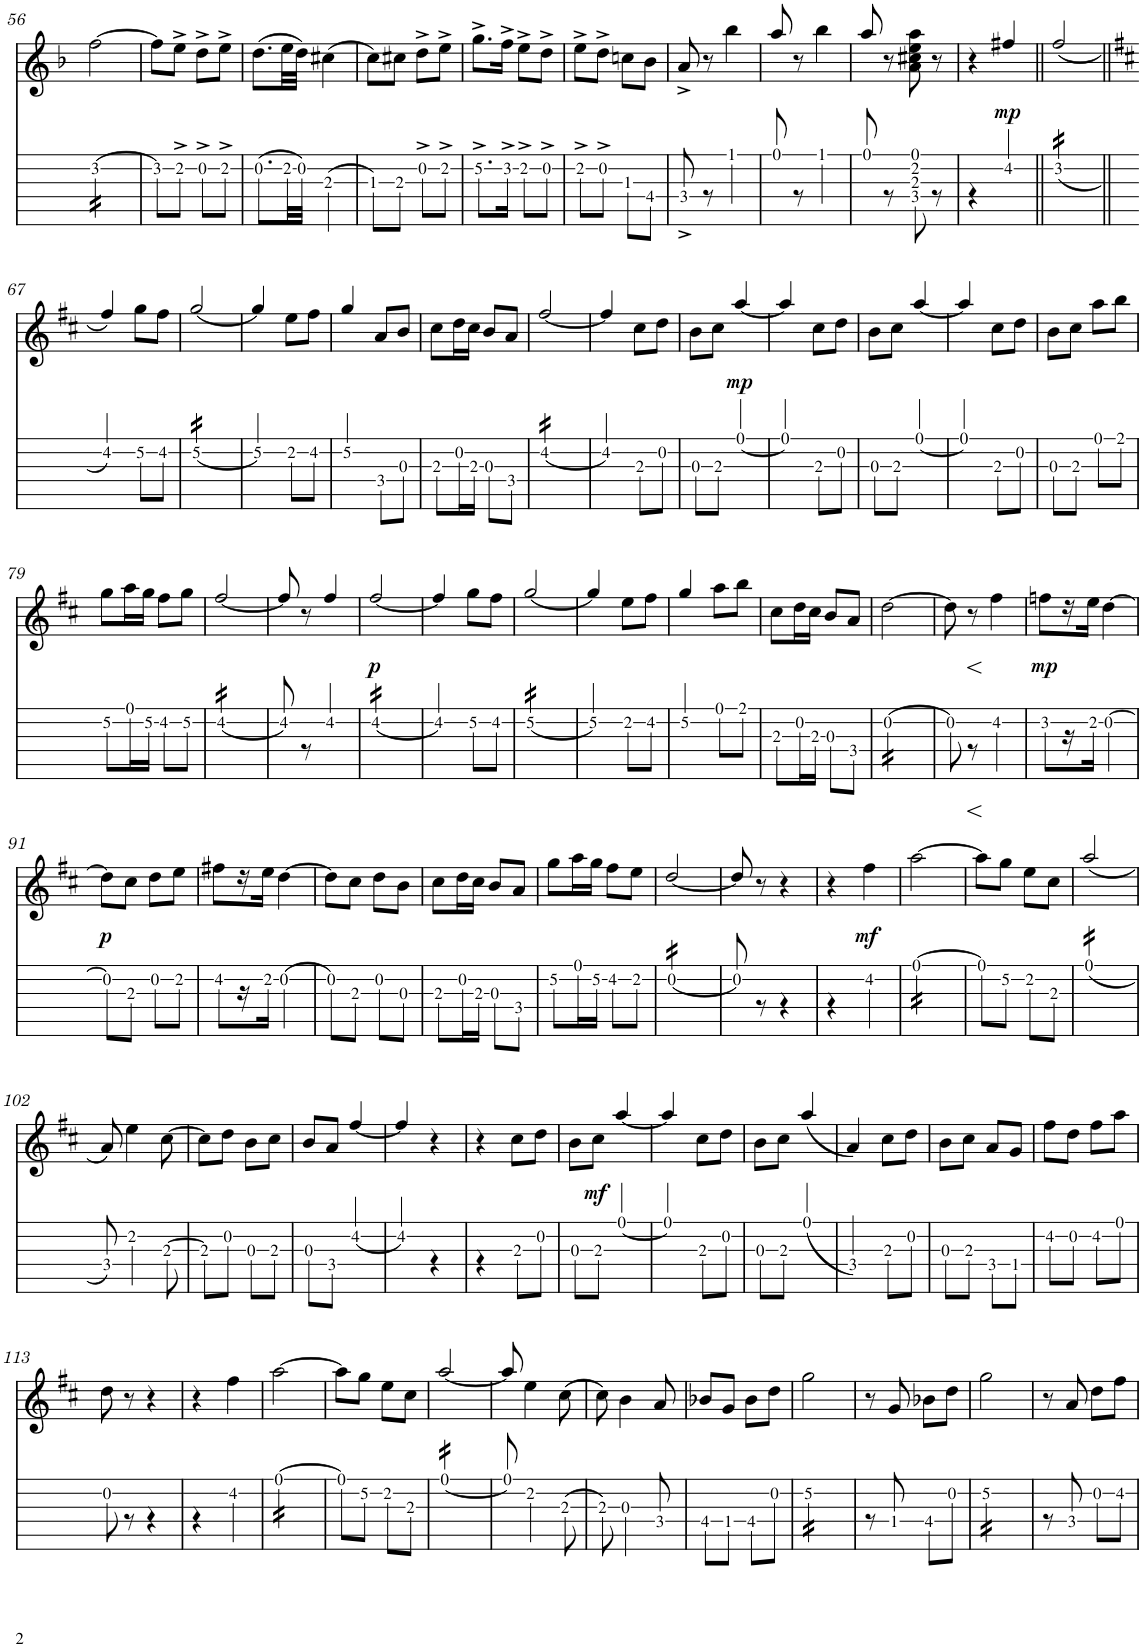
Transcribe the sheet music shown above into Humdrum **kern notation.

**kern	**kern	**dynam
*part1	*part1	*part1
*staff2	*staff1	*staff1/2
*I"Llaüt	*	*
*I'Lt.	*	*
!!LO:PB:g=z
*clefG2	*clefG2	*
*k[b-]	*k[b-]	*
*M2/4	*M2/4	*
=56	=56	=56
[>2ff\	[>2ff\	.
=57	=57	=57
8ff\L]	8ff\L]	.
8ee^\J	8ee^\J	.
8dd^\L	8dd^\L	.
8ee^\J	8ee^\J	.
=58	=58	=58
8.dd\L	(>8.dd\L	.
32ee\LL	32ee\LL	.
32dd\JJJ	32dd\JJJ)	.
4cc#X\	(>4cc#X\	.
=59	=59	=59
8cc\L	8cc\L)	.
8cc#X\J	8cc#X\J	.
8dd^\L	8dd^\L	.
8ee^\J	8ee^\J	.
=60	=60	=60
8.gg^\L	8.gg^\L	.
16ff^\Jk	16ff^\Jk	.
8ee^\L	8ee^\L	.
8dd^\J	8dd^\J	.
=61	=61	=61
8ee^\L	8ee^\L	.
8dd^\J	8dd^\J	.
8ccn\L	8ccn\L	.
8b-\J	8b-\J	.
=62	=62	=62
8a^/	8a^/	.
8r	8r	.
4bb-\	4bb-\	.
=63	=63	=63
8aa/	8aa/	.
8r	8r	.
4bb-\	4bb-\	.
=64	=64	=64
8aa/	8aa/	.
8r	8r	.
8a\ 8cc#X\ 8ee\ 8aa\	8a\ 8cc#X\ 8ee\ 8aa\	.
8r	8r	.
=65	=65	=65
4r	4r	.
!	!	!LO:DY:b
4ff#X/	4ff#X/	mp
=66||	=66||	=66||
2ff/	(<2ff/	.
!!LO:LB:g=z
=67||	=67||	=67||
*k[f#c#]	*k[f#c#]	*
4ff#/	4ff#/)	.
8gg\L	8gg\L	.
8ff#\J	8ff#\J	.
=68	=68	=68
[<2gg/	[<2gg/	.
=69	=69	=69
4gg/]	4gg/]	.
8ee\L	8ee\L	.
8ff#\J	8ff#\J	.
=70	=70	=70
4gg/	4gg/	.
8a\L	8a/L	.
8b\J	8b/J	.
=71	=71	=71
8cc#\L	8cc#\L	.
16dd\L	16dd\L	.
16cc#\JJ	16cc#\JJ	.
8b\L	8b/L	.
8a\J	8a/J	.
=72	=72	=72
[<2ff#/	[<2ff#/	.
=73	=73	=73
4ff#/]	4ff#/]	.
8cc#\L	8cc#\L	.
8dd\J	8dd\J	.
=74	=74	=74
8b\L	8b\L	.
8cc#\J	8cc#\J	.
!	!	!LO:DY:b
[<4aa/	[<4aa/	mp
=75	=75	=75
4aa/]	4aa/]	.
8cc#\L	8cc#\L	.
8dd\J	8dd\J	.
=76	=76	=76
8b\L	8b\L	.
8cc#\J	8cc#\J	.
[<4aa/	[<4aa/	.
=77	=77	=77
4aa/]	4aa/]	.
8cc#\L	8cc#\L	.
8dd\J	8dd\J	.
=78	=78	=78
8b\L	8b\L	.
8cc#\J	8cc#\J	.
8aa\L	8aa\L	.
8bb\J	8bb\J	.
!!LO:LB:g=z
=79	=79	=79
8gg\L	8gg\L	.
16aa\L	16aa\L	.
16gg\JJ	16gg\JJ	.
8ff#\L	8ff#\L	.
8gg\J	8gg\J	.
=80	=80	=80
[<2ff#/	[<2ff#/	.
=81	=81	=81
8ff#/]	8ff#/]	.
8r	8r	.
4ff#/	4ff#/	.
=82	=82	=82
!	!	!LO:DY:b
[<2ff#/	[<2ff#/	p
=83	=83	=83
4ff#/]	4ff#/]	.
8gg\L	8gg\L	.
8ff#\J	8ff#\J	.
=84	=84	=84
[2gg/	[2gg/	.
=85	=85	=85
4gg/]	4gg/]	.
8ee\L	8ee\L	.
8ff#\J	8ff#\J	.
=86	=86	=86
4gg/	4gg/	.
8aa\L	8aa\L	.
8bb\J	8bb\J	.
=87	=87	=87
8cc#\L	8cc#\L	.
16dd\L	16dd\L	.
16cc#\JJ	16cc#\JJ	.
8b\L	8b/L	.
8a\J	8a/J	.
=88	=88	=88
[>2dd\	[>2dd\	.
=89	=89	=89
8dd\]	8dd\]	.
!	!	!LO:HP:b
8r	8r	<
4ff#\	4ff#\	[
=90	=90	=90
!	!	!LO:DY:b
8ffn\L	8ffn\L	mp
16r	16r	.
16ee\JJ	16ee\JJ	.
[>4dd\	[>4dd\	.
!!LO:LB:g=z
=91	=91	=91
!	!	!LO:DY:b
8dd\L]	8dd\L]	p
8cc#\J	8cc#\J	.
8dd\L	8dd\L	.
8ee\J	8ee\J	.
=92	=92	=92
8ff#X\L	8ff#X\L	.
16r	16r	.
16ee\JJ	16ee\JJ	.
[4dd\	[4dd\	.
=93	=93	=93
8dd\L]	8dd\L]	.
8cc#\J	8cc#\J	.
8dd\L	8dd\L	.
8b\J	8b\J	.
=94	=94	=94
8cc#\L	8cc#\L	.
16dd\L	16dd\L	.
16cc#\JJ	16cc#\JJ	.
8b\L	8b/L	.
8a\J	8a/J	.
=95	=95	=95
8gg\L	8gg\L	.
16aa\L	16aa\L	.
16gg\JJ	16gg\JJ	.
8ff#\L	8ff#\L	.
8ee\J	8ee\J	.
=96	=96	=96
[<2dd/	[<2dd/	.
=97	=97	=97
8dd/]	8dd/]	.
8r	8r	.
4r	4r	.
=98	=98	=98
4r	4r	.
!	!	!LO:DY:b
4ff#\	4ff#\	mf
=99	=99	=99
[>2aa\	[>2aa\	.
=100	=100	=100
8aa\L]	8aa\L]	.
8gg\J	8gg\J	.
8ee\L	8ee\L	.
8cc#\J	8cc#\J	.
=101	=101	=101
2aa/	(<2aa/	.
!!LO:LB:g=z
=102	=102	=102
8a/	8a/)	.
4ee\	4ee\	.
[>8cc#\	[>8cc#\	.
=103	=103	=103
8cc#\L]	8cc#\L]	.
8dd\J	8dd\J	.
8b\L	8b\L	.
8cc#\J	8cc#\J	.
=104	=104	=104
8b\L	8b/L	.
8a\J	8a/J	.
[<4ff#/	[<4ff#/	.
=105	=105	=105
4ff#/]	4ff#/]	.
4r	4r	.
=106	=106	=106
4r	4r	.
8cc#\L	8cc#\L	.
8dd\J	8dd\J	.
=107	=107	=107
8b\L	8b\L	.
!	!	!LO:DY:b
8cc#\J	8cc#\J	mf
[<4aa/	[<4aa/	.
=108	=108	=108
4aa/]	4aa/]	.
8cc#\L	8cc#\L	.
8dd\J	8dd\J	.
=109	=109	=109
8b\L	8b\L	.
8cc#\J	8cc#\J	.
4aa/	(<4aa/	.
=110	=110	=110
4a/	4a/)	.
8cc#\L	8cc#\L	.
8dd\J	8dd\J	.
=111	=111	=111
8b\L	8b\L	.
8cc#\J	8cc#\J	.
8a\L	8a/L	.
8g\J	8g/J	.
=112	=112	=112
8ff#\L	8ff#\L	.
8dd\J	8dd\J	.
8ff#\L	8ff#\L	.
8aa\J	8aa\J	.
!!LO:LB:g=z
=113	=113	=113
8dd\	8dd\	.
8r	8r	.
4r	4r	.
=114	=114	=114
4r	4r	.
4ff#\	4ff#\	.
=115	=115	=115
[>2aa\	[>2aa\	.
=116	=116	=116
8aa\L]	8aa\L]	.
8gg\J	8gg\J	.
8ee\L	8ee\L	.
8cc#\J	8cc#\J	.
=117	=117	=117
[<2aa/	[<2aa/	.
=118	=118	=118
8aa/]	8aa/]	.
4ee\	4ee\	.
8cc#\	(>8cc#\	.
=119	=119	=119
8cc#\	8cc#\)	.
4b\	4b\	.
8a/	8a/	.
=120	=120	=120
8b-X\L	8b-X/L	.
8g\J	8g/J	.
8b-\L	8b-\L	.
8dd\J	8dd\J	.
=121	=121	=121
2gg\	2gg\	.
=122	=122	=122
8r	8r	.
8g/	8g/	.
8b-X\L	8b-X\L	.
8dd\J	8dd\J	.
=123	=123	=123
2gg\	2gg\	.
=124	=124	=124
8r	8r	.
8a/	8a/	.
8dd\L	8dd\L	.
8ff#\J	8ff#\J	.
=	=	=
*-	*-	*-
